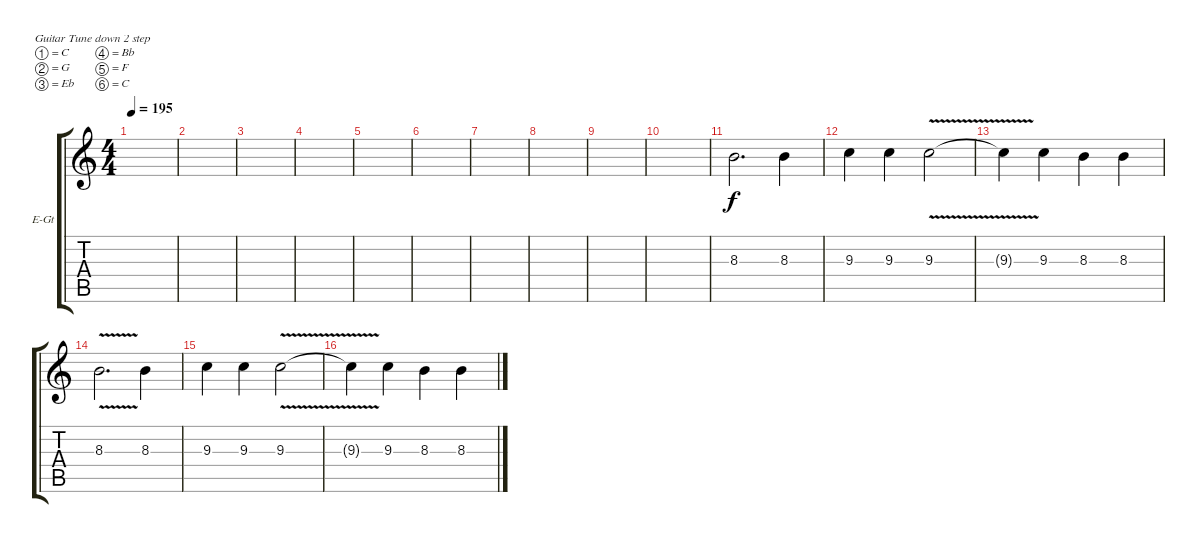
\defaultSystemsLayout 4
\bracketExtendMode groupsimilarinstruments
\firstSystemTrackNameOrientation horizontal
\otherSystemsTrackNameOrientation horizontal
\track ("Electric Guitar3" "E-Gt") {instrument distortionguitar}
\staff {score tabs}
\tuning (C4 G3 Eb3 Bb2 F2 C2)
\ts (4 4)
\tempo 195
\clef g2
\scale
0.333333
\ks c
|
\scale
0.333333 |
\scale
0.333333 |
\scale
0.333333 |
\scale
0.333333 |
\scale
0.333333 |
\scale
0.333333 |
\scale
0.333333 |
\scale
0.333333 |
\scale
0.333333 |
\scale
0.333333 8.3.2{d} 8.3.4 |
\scale
0.333333 9.3.4 9.3.4 9.3{v}.2 |
\scale
0.333333 9.3{v t}.4 9.3.4 8.3.4 8.3.4 |
\scale
0.257261 8.3{v}.2{d} 8.3.4 |
\scale
0.257261 9.3.4 9.3.4 9.3{v}.2 |
\scale
0.485477 9.3{v t}.4 9.3.4 8.3.4 8.3.4
